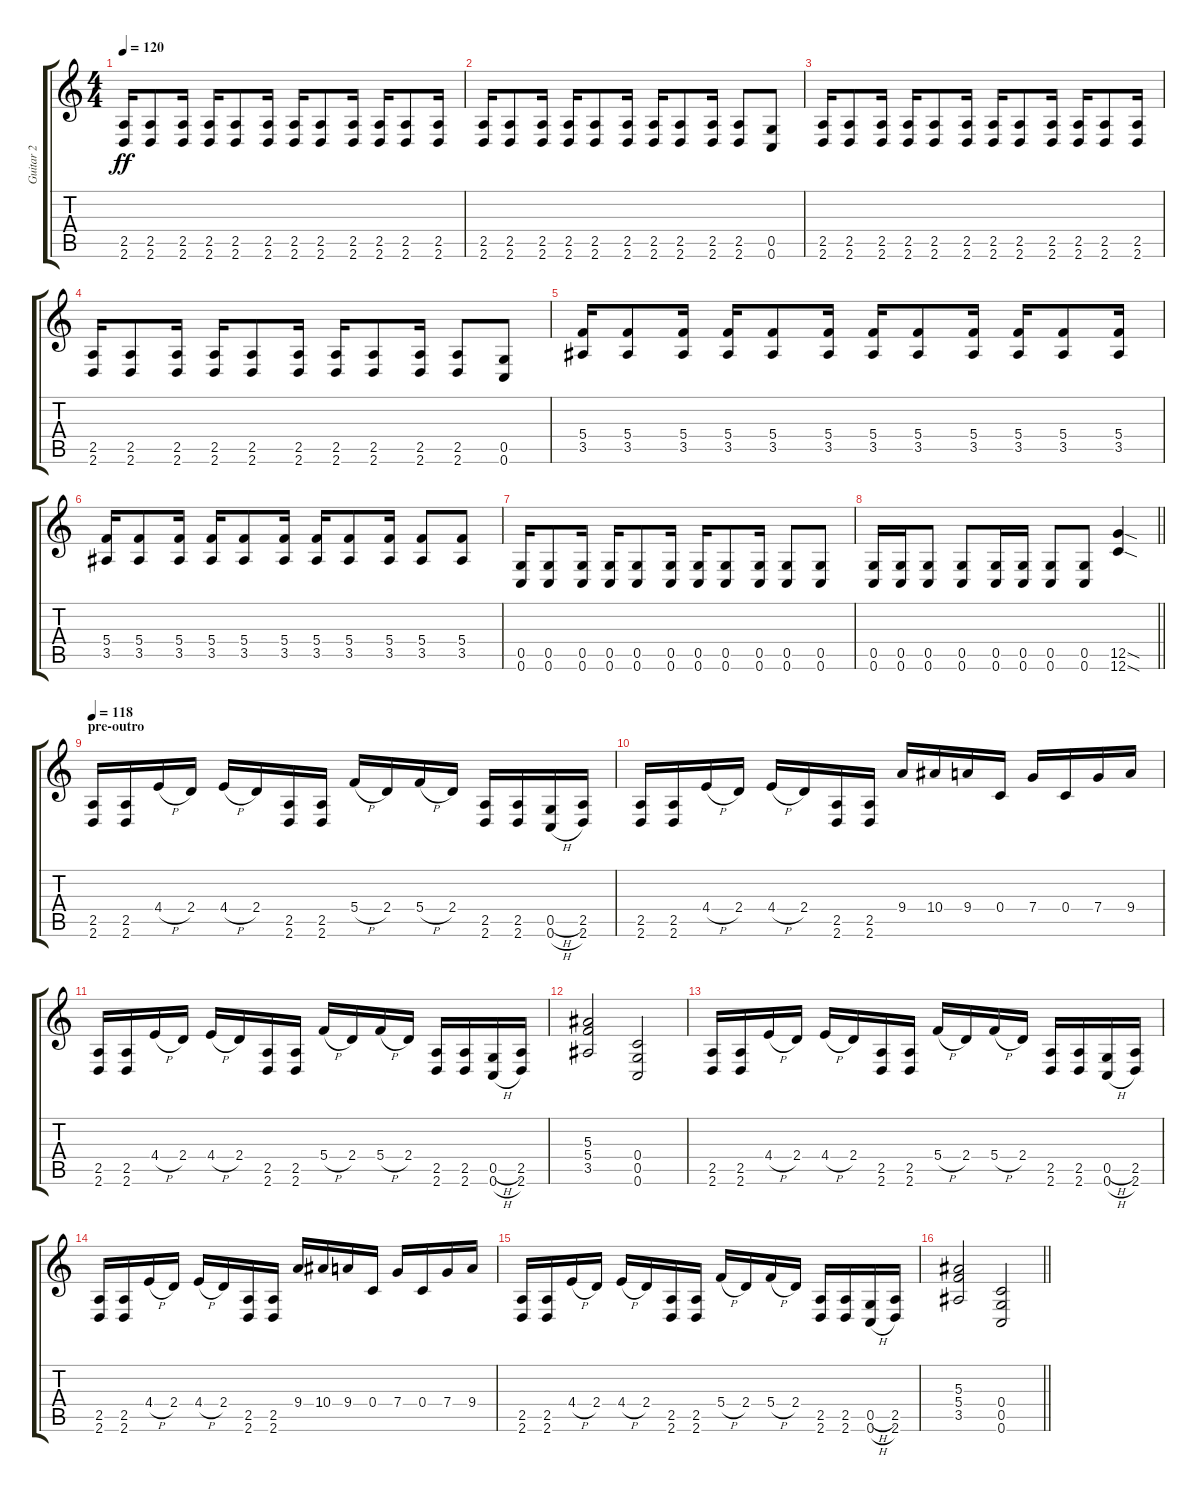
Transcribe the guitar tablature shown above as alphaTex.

\track ("Guitar 2" "Guitar 2") {instrument distortionguitar}
\staff {score tabs}
\tuning (D4 A3 F3 C3 G2 C2) {hide}
\ts (4 4)
\tempo 120
\clef g2
\ks c
(2.5 2.6).16{dy ff} (2.5 2.6).8 (2.5 2.6).16 (2.5 2.6).16 (2.5 2.6).8 (2.5 2.6).16 (2.5 2.6).16 (2.5 2.6).8 (2.5 2.6).16 (2.5 2.6).16 (2.5 2.6).8 (2.5 2.6).16 |
(2.5 2.6).16 (2.5 2.6).8 (2.5 2.6).16 (2.5 2.6).16 (2.5 2.6).8 (2.5 2.6).16 (2.5 2.6).16 (2.5 2.6).8 (2.5 2.6).16 (2.5 2.6).8 (0.5 0.6).8 |
(2.5 2.6).16 (2.5 2.6).8 (2.5 2.6).16 (2.5 2.6).16 (2.5 2.6).8 (2.5 2.6).16 (2.5 2.6).16 (2.5 2.6).8 (2.5 2.6).16 (2.5 2.6).16 (2.5 2.6).8 (2.5 2.6).16 |
(2.5 2.6).16 (2.5 2.6).8 (2.5 2.6).16 (2.5 2.6).16 (2.5 2.6).8 (2.5 2.6).16 (2.5 2.6).16 (2.5 2.6).8 (2.5 2.6).16 (2.5 2.6).8 (0.5 0.6).8 |
(5.4 3.5).16 (5.4 3.5).8 (5.4 3.5).16 (5.4 3.5).16 (5.4 3.5).8 (5.4 3.5).16 (5.4 3.5).16 (5.4 3.5).8 (5.4 3.5).16 (5.4 3.5).16 (5.4 3.5).8 (5.4 3.5).16 |
(5.4 3.5).16 (5.4 3.5).8 (5.4 3.5).16 (5.4 3.5).16 (5.4 3.5).8 (5.4 3.5).16 (5.4 3.5).16 (5.4 3.5).8 (5.4 3.5).16 (5.4 3.5).8 (5.4 3.5).8 |
(0.5 0.6).16 (0.5 0.6).8 (0.5 0.6).16 (0.5 0.6).16 (0.5 0.6).8 (0.5 0.6).16 (0.5 0.6).16 (0.5 0.6).8 (0.5 0.6).16 (0.5 0.6).8 (0.5 0.6).8 |
\barLineRight lightlight
(0.5 0.6).16 (0.5 0.6).16 (0.5 0.6).8 (0.5 0.6).8 (0.5 0.6).16 (0.5 0.6).16 (0.5 0.6).8 (0.5 0.6).8 (12.5{sod} 12.6{sod}).4 |
\section ("" "pre-outro")
\tempo 118
(2.5 2.6).16 (2.5 2.6).16 4.4{h}.16 2.4.16 4.4{h}.16 2.4.16 (2.5 2.6).16 (2.5 2.6).16 5.4{h}.16 2.4.16 5.4{h}.16 2.4.16 (2.5 2.6).16 (2.5 2.6).16 (0.5{h} 0.6{h}).16 (2.5 2.6).16 |
(2.5 2.6).16 (2.5 2.6).16 4.4{h}.16 2.4.16 4.4{h}.16 2.4.16 (2.5 2.6).16 (2.5 2.6).16 9.4.16 10.4.16 9.4.16 0.4.16 7.4.16 0.4.16 7.4.16 9.4.16 |
(2.5 2.6).16 (2.5 2.6).16 4.4{h}.16 2.4.16 4.4{h}.16 2.4.16 (2.5 2.6).16 (2.5 2.6).16 5.4{h}.16 2.4.16 5.4{h}.16 2.4.16 (2.5 2.6).16 (2.5 2.6).16 (0.5{h} 0.6{h}).16 (2.5 2.6).16 |
(5.3 5.4 3.5).2 (0.4 0.5 0.6).2 |
(2.5 2.6).16 (2.5 2.6).16 4.4{h}.16 2.4.16 4.4{h}.16 2.4.16 (2.5 2.6).16 (2.5 2.6).16 5.4{h}.16 2.4.16 5.4{h}.16 2.4.16 (2.5 2.6).16 (2.5 2.6).16 (0.5{h} 0.6{h}).16 (2.5 2.6).16 |
(2.5 2.6).16 (2.5 2.6).16 4.4{h}.16 2.4.16 4.4{h}.16 2.4.16 (2.5 2.6).16 (2.5 2.6).16 9.4.16 10.4.16 9.4.16 0.4.16 7.4.16 0.4.16 7.4.16 9.4.16 |
(2.5 2.6).16 (2.5 2.6).16 4.4{h}.16 2.4.16 4.4{h}.16 2.4.16 (2.5 2.6).16 (2.5 2.6).16 5.4{h}.16 2.4.16 5.4{h}.16 2.4.16 (2.5 2.6).16 (2.5 2.6).16 (0.5{h} 0.6{h}).16 (2.5 2.6).16 |
\barLineRight lightlight
(5.3 5.4 3.5).2 (0.4 0.5 0.6).2
